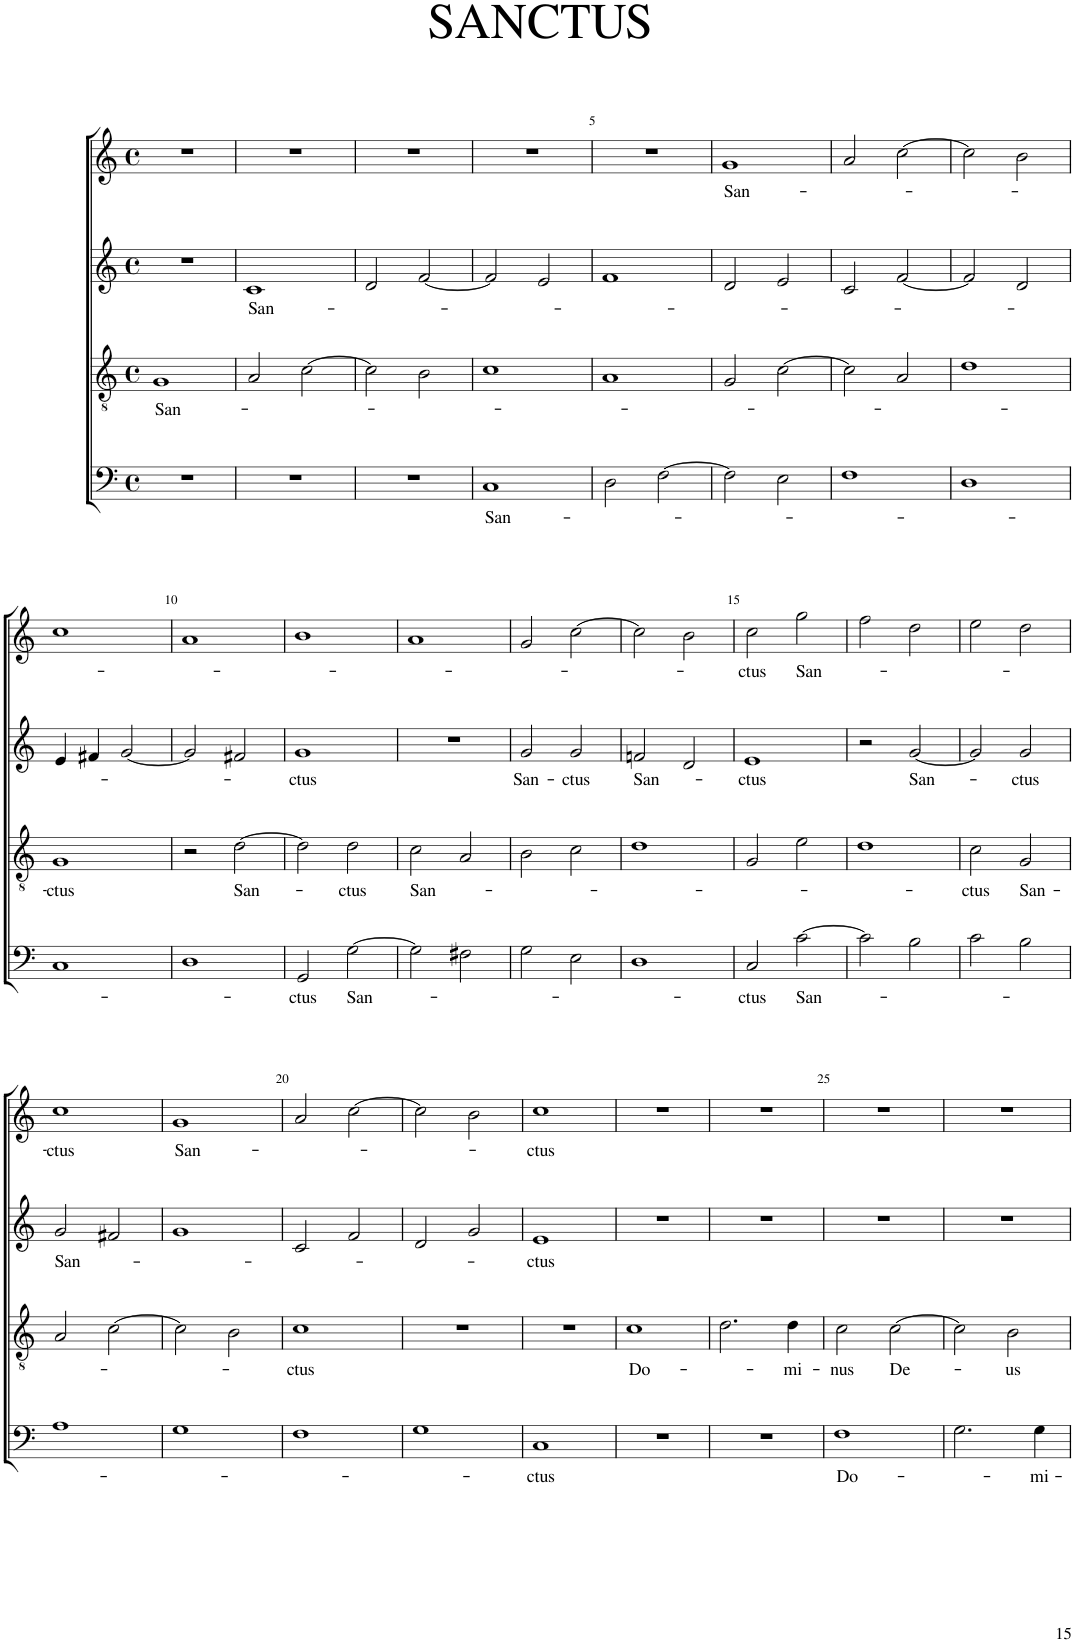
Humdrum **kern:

**kern	**text	**kern	**text	**kern	**text	**kern	**text
*part4	*part4	*part3	*part3	*part2	*part2	*part1	*part1
*staff4	*staff4	*staff3	*staff3	*staff2	*staff2	*staff1	*staff1
*I"BASSUS	*	*I"TENORE	*	*I"ALTUS	*	*I"CANTUS	*
!!LO:PB:g=z
*clefF4	*	*clefGv2	*	*clefG2	*	*clefG2	*
*Trd4c7	*	*Trd4c7	*	*Trd1c2	*	*	*
*k[]	*	*k[]	*	*k[]	*	*k[]	*
*M4/4	*	*M4/4	*	*M4/4	*	*M4/4	*
*met(c)	*	*met(c)	*	*met(c)	*	*met(c)	*
=1	=1	=1	=1	=1	=1	=1	=1
!	!	!	!LO:LY:b	!	!	!	!
1r	.	1G	San-	1r	.	1r	.
=2	=2	=2	=2	=2	=2	=2	=2
!	!	!	!	!	!LO:LY:b	!	!
1r	.	2A/	.	1c	San-	1r	.
.	.	[2c\	.	.	.	.	.
=3	=3	=3	=3	=3	=3	=3	=3
1r	.	2c\]	.	2d/	.	1r	.
.	.	2B\	.	[2f/	.	.	.
=4	=4	=4	=4	=4	=4	=4	=4
!	!LO:LY:b	!	!	!	!	!	!
1C	San-	1c	.	2f/]	.	1r	.
.	.	.	.	2e/	.	.	.
=5	=5	=5	=5	=5	=5	=5	=5
2D\	.	1A	.	1f	.	1r	.
[2F\	.	.	.	.	.	.	.
=6	=6	=6	=6	=6	=6	=6	=6
!	!	!	!	!	!	!	!LO:LY:b
2F\]	.	2G/	.	2d/	.	1g	San-
2E\	.	[2c\	.	2e/	.	.	.
=7	=7	=7	=7	=7	=7	=7	=7
1F	.	2c\]	.	2c/	.	2a/	.
.	.	2A/	.	[2f/	.	[2cc\	.
=8	=8	=8	=8	=8	=8	=8	=8
1D	.	1d	.	2f/]	.	2cc\]	.
.	.	.	.	2d/	.	2b\	.
!!LO:LB:g=z
=9	=9	=9	=9	=9	=9	=9	=9
!	!	!	!LO:LY:b	!	!	!	!
1C	.	1G	-ctus	4e/	.	1cc	.
.	.	.	.	4f#X/	.	.	.
.	.	.	.	[2g/	.	.	.
=10	=10	=10	=10	=10	=10	=10	=10
1D	.	2r	.	2g/]	.	1a	.
!	!	!	!LO:LY:b	!	!	!	!
.	.	[2d\	San-	2f#X/	.	.	.
=11	=11	=11	=11	=11	=11	=11	=11
!	!LO:LY:b	!	!	!	!LO:LY:b	!	!
2GG/	-ctus	2d\]	.	1g	-ctus	1b	.
!	!LO:LY:b	!	!LO:LY:b	!	!	!	!
[2G\	San-	2d\	-ctus	.	.	.	.
=12	=12	=12	=12	=12	=12	=12	=12
!	!	!	!LO:LY:b	!	!	!	!
2G\]	.	2c\	San-	1r	.	1a	.
2F#X\	.	2A/	.	.	.	.	.
=13	=13	=13	=13	=13	=13	=13	=13
!	!	!	!	!	!LO:LY:b	!	!
2G\	.	2B\	.	2g/	San-	2g/	.
!	!	!	!	!	!LO:LY:b	!	!
2E\	.	2c\	.	2g/	-ctus	[2cc\	.
=14	=14	=14	=14	=14	=14	=14	=14
!	!	!	!	!	!LO:LY:b	!	!
1D	.	1d	.	2fn/	San-	2cc\]	.
.	.	.	.	2d/	.	2b\	.
=15	=15	=15	=15	=15	=15	=15	=15
!	!LO:LY:b	!	!	!	!LO:LY:b	!	!LO:LY:b
2C/	-ctus	2G/	.	1e	-ctus	2cc\	-ctus
!	!LO:LY:b	!	!	!	!	!	!LO:LY:b
[2c\	San-	2e\	.	.	.	2gg\	San-
=16	=16	=16	=16	=16	=16	=16	=16
2c\]	.	1d	.	2r	.	2ff\	.
!	!	!	!	!	!LO:LY:b	!	!
2B\	.	.	.	[2g/	San-	2dd\	.
=17	=17	=17	=17	=17	=17	=17	=17
!	!	!	!LO:LY:b	!	!	!	!
2c\	.	2c\	-ctus	2g/]	.	2ee\	.
!	!	!	!LO:LY:b	!	!LO:LY:b	!	!
2B\	.	2G/	San-	2g/	-ctus	2dd\	.
!!LO:LB:g=z
=18	=18	=18	=18	=18	=18	=18	=18
!	!	!	!	!	!LO:LY:b	!	!LO:LY:b
1A	.	2A/	.	2g/	San-	1cc	-ctus
.	.	[2c\	.	2f#X/	.	.	.
=19	=19	=19	=19	=19	=19	=19	=19
!	!	!	!	!	!	!	!LO:LY:b
1G	.	2c\]	.	1g	.	1g	San-
.	.	2B\	.	.	.	.	.
=20	=20	=20	=20	=20	=20	=20	=20
!	!	!	!LO:LY:b	!	!	!	!
1F	.	1c	-ctus	2c/	.	2a/	.
.	.	.	.	2f/	.	[2cc\	.
=21	=21	=21	=21	=21	=21	=21	=21
1G	.	1r	.	2d/	.	2cc\]	.
.	.	.	.	2g/	.	2b\	.
=22	=22	=22	=22	=22	=22	=22	=22
!	!LO:LY:b	!	!	!	!LO:LY:b	!	!LO:LY:b
1C	-ctus	1r	.	1e	-ctus	1cc	-ctus
=23	=23	=23	=23	=23	=23	=23	=23
!	!	!	!LO:LY:b	!	!	!	!
1r	.	1c	Do-	1r	.	1r	.
=24	=24	=24	=24	=24	=24	=24	=24
1r	.	2.d\	.	1r	.	1r	.
!	!	!	!LO:LY:b	!	!	!	!
.	.	4d\	-mi-	.	.	.	.
=25	=25	=25	=25	=25	=25	=25	=25
!	!LO:LY:b	!	!LO:LY:b	!	!	!	!
1F	Do-	2c\	-nus	1r	.	1r	.
!	!	!	!LO:LY:b	!	!	!	!
.	.	[2c\	De-	.	.	.	.
=26	=26	=26	=26	=26	=26	=26	=26
2.G\	.	2c\]	.	1r	.	1r	.
!	!	!	!LO:LY:b	!	!	!	!
.	.	2B\	-us	.	.	.	.
!	!LO:LY:b	!	!	!	!	!	!
4G\	-mi-	.	.	.	.	.	.
=	=	=	=	=	=	=	=
*-	*-	*-	*-	*-	*-	*-	*-
